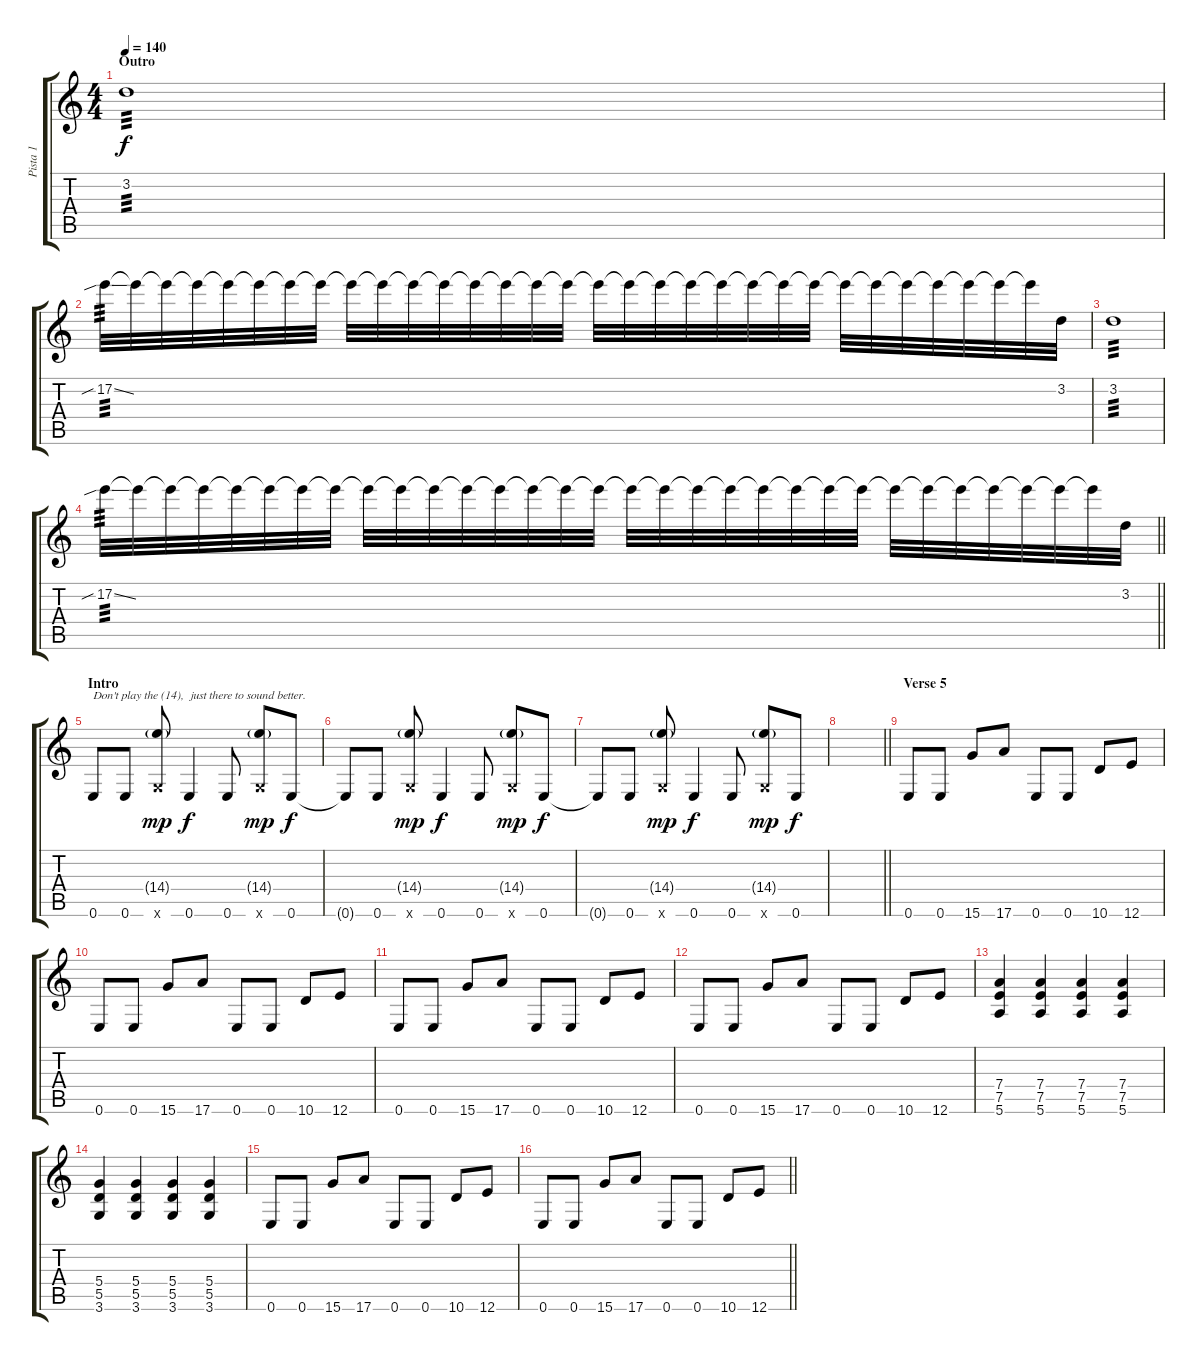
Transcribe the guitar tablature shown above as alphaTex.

\track ("Pista 1" "Pista 1") {instrument distortionguitar}
\staff {score tabs}
\tuning (E4 B3 G3 D3 A2 E2) {hide}
\ts (4 4)
\section ("" "Outro")
\tempo 140
\clef g2
\ks c
3.2.1{tp 3 dy f} |
17.2{sib ss}.32{tp 3} 17.2{t}.32 17.2{t}.32 17.2{t}.32 17.2{t}.32 17.2{t}.32 17.2{t}.32 17.2{t}.32 17.2{t}.32 17.2{t}.32 17.2{t}.32 17.2{t}.32 17.2{t}.32 17.2{t}.32 17.2{t}.32 17.2{t}.32 17.2{t}.32 17.2{t}.32 17.2{t}.32 17.2{t}.32 17.2{t}.32 17.2{t}.32 17.2{t}.32 17.2{t}.32 17.2{t}.32 17.2{t}.32 17.2{t}.32 17.2{t}.32 17.2{t}.32 17.2{t}.32 17.2{t}.32 3.2.32 |
3.2.1{tp 3} |
\barLineRight lightlight
17.2{sib ss}.32{tp 3} 17.2{t}.32 17.2{t}.32 17.2{t}.32 17.2{t}.32 17.2{t}.32 17.2{t}.32 17.2{t}.32 17.2{t}.32 17.2{t}.32 17.2{t}.32 17.2{t}.32 17.2{t}.32 17.2{t}.32 17.2{t}.32 17.2{t}.32 17.2{t}.32 17.2{t}.32 17.2{t}.32 17.2{t}.32 17.2{t}.32 17.2{t}.32 17.2{t}.32 17.2{t}.32 17.2{t}.32 17.2{t}.32 17.2{t}.32 17.2{t}.32 17.2{t}.32 17.2{t}.32 17.2{t}.32 3.2.32 |
\section ("" "Intro")
0.6.8{txt "Don't play the (14),  just there to sound better."} 0.6.8 (14.4{g} 3.6{x}).8{dy mp} 0.6.4{dy f} 0.6.8 (14.4{g} 3.6{x}).8{dy mp} 0.6.8{dy f} |
0.6{t}.8 0.6.8 (14.4{g} 3.6{x}).8{dy mp} 0.6.4{dy f} 0.6.8 (14.4{g} 3.6{x}).8{dy mp} 0.6.8{dy f} |
0.6{t}.8 0.6.8 (14.4{g} 3.6{x}).8{dy mp} 0.6.4{dy f} 0.6.8 (14.4{g} 3.6{x}).8{dy mp} 0.6.8{dy f} |
\barLineRight lightlight
|
\section ("" "Verse 5")
0.6.8 0.6.8 15.6.8 17.6.8 0.6.8 0.6.8 10.6.8 12.6.8 |
0.6.8 0.6.8 15.6.8 17.6.8 0.6.8 0.6.8 10.6.8 12.6.8 |
0.6.8 0.6.8 15.6.8 17.6.8 0.6.8 0.6.8 10.6.8 12.6.8 |
0.6.8 0.6.8 15.6.8 17.6.8 0.6.8 0.6.8 10.6.8 12.6.8 |
(7.4 7.5 5.6).4 (7.4 7.5 5.6).4 (7.4 7.5 5.6).4 (7.4 7.5 5.6).4 |
(5.4 5.5 3.6).4 (5.4 5.5 3.6).4 (5.4 5.5 3.6).4 (5.4 5.5 3.6).4 |
0.6.8 0.6.8 15.6.8 17.6.8 0.6.8 0.6.8 10.6.8 12.6.8 |
\barLineRight lightlight
0.6.8 0.6.8 15.6.8 17.6.8 0.6.8 0.6.8 10.6.8 12.6.8
